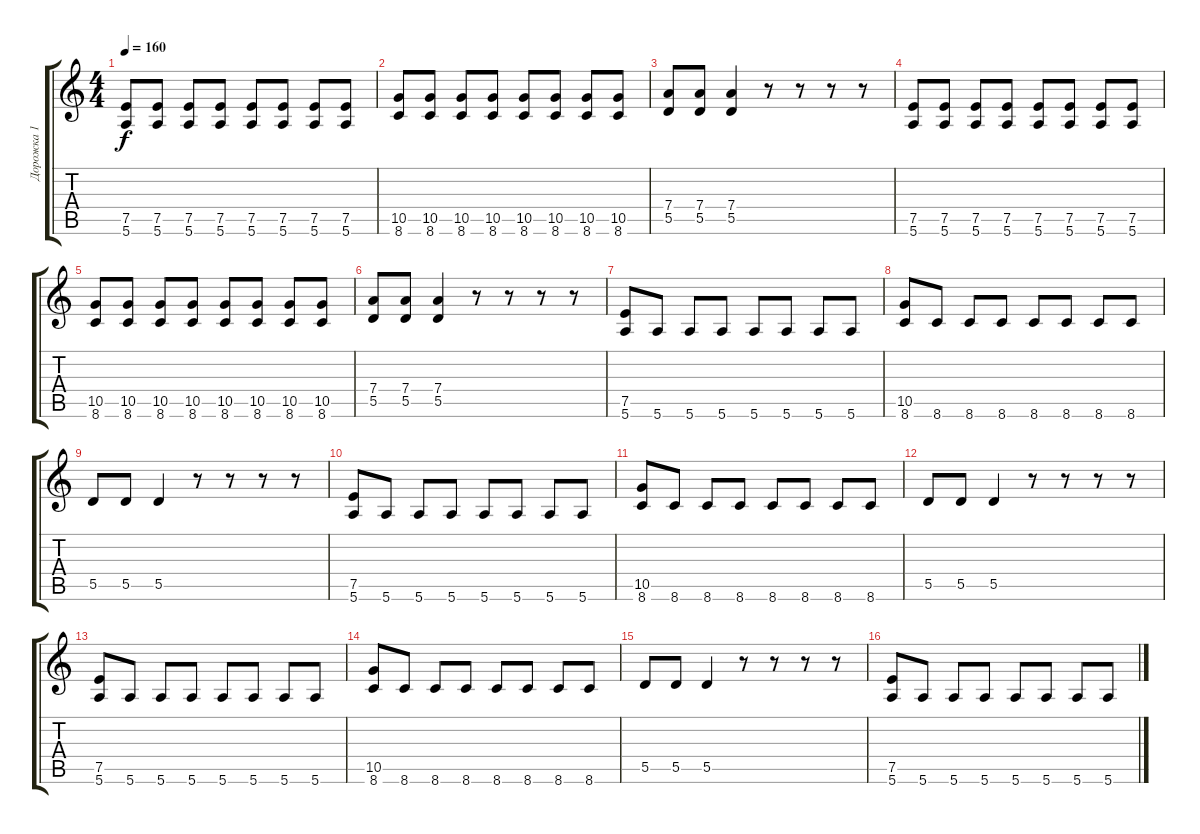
\track ("Дорожка 1" "Дорожка 1") {instrument distortionguitar}
\staff {score tabs}
\tuning (E4 B3 G3 D3 A2 E2) {hide}
\ts (4 4)
\tempo 160
\clef g2
\ks c
(7.5 5.6).8{dy f instrument distortionguitar} (7.5 5.6).8 (7.5 5.6).8 (7.5 5.6).8 (7.5 5.6).8 (7.5 5.6).8 (7.5 5.6).8 (7.5 5.6).8 |
(10.5 8.6).8 (10.5 8.6).8 (10.5 8.6).8 (10.5 8.6).8 (10.5 8.6).8 (10.5 8.6).8 (10.5 8.6).8 (10.5 8.6).8 |
(7.4 5.5).8 (7.4 5.5).8 (7.4 5.5).4 r.8 r.8 r.8 r.8 |
(7.5 5.6).8 (7.5 5.6).8 (7.5 5.6).8 (7.5 5.6).8 (7.5 5.6).8 (7.5 5.6).8 (7.5 5.6).8 (7.5 5.6).8 |
(10.5 8.6).8 (10.5 8.6).8 (10.5 8.6).8 (10.5 8.6).8 (10.5 8.6).8 (10.5 8.6).8 (10.5 8.6).8 (10.5 8.6).8 |
(7.4 5.5).8 (7.4 5.5).8 (7.4 5.5).4 r.8 r.8 r.8 r.8 |
(7.5 5.6).8 5.6.8 5.6.8 5.6.8 5.6.8 5.6.8 5.6.8 5.6.8 |
(10.5 8.6).8 8.6.8 8.6.8 8.6.8 8.6.8 8.6.8 8.6.8 8.6.8 |
5.5.8 5.5.8 5.5.4 r.8 r.8 r.8 r.8 |
(7.5 5.6).8 5.6.8 5.6.8 5.6.8 5.6.8 5.6.8 5.6.8 5.6.8 |
(10.5 8.6).8 8.6.8 8.6.8 8.6.8 8.6.8 8.6.8 8.6.8 8.6.8 |
5.5.8 5.5.8 5.5.4 r.8 r.8 r.8 r.8 |
(7.5 5.6).8 5.6.8 5.6.8 5.6.8 5.6.8 5.6.8 5.6.8 5.6.8 |
(10.5 8.6).8 8.6.8 8.6.8 8.6.8 8.6.8 8.6.8 8.6.8 8.6.8 |
5.5.8 5.5.8 5.5.4 r.8 r.8 r.8 r.8 |
(7.5 5.6).8 5.6.8 5.6.8 5.6.8 5.6.8 5.6.8 5.6.8 5.6.8
